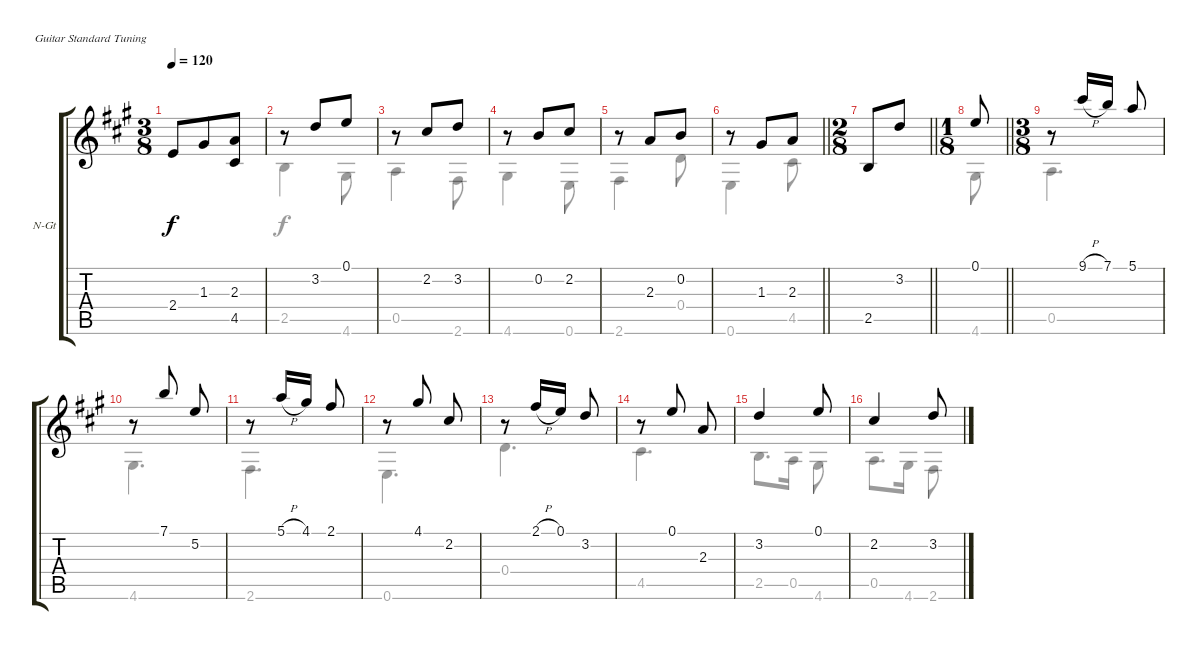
\bracketExtendMode groupsimilarinstruments
\firstSystemTrackNameOrientation horizontal
\otherSystemsTrackNameOrientation horizontal
\track ("Gigue" "N-Gt") {instrument acousticguitarnylon}
\staff {score tabs}
\tuning (E4 B3 G3 D3 A2 E2)
\voice
\ts (3 8)
\tempo 120
\clef g2
\ks a
2.4.8{dy f} 1.3.8 (2.3 4.5).8 |
r.8 3.2.8 0.1.8 |
r.8 2.2.8 3.2.8 |
r.8 0.2.8 2.2.8 |
r.8 2.3.8 0.2.8 |
\barLineRight lightlight
r.8 1.3.8 2.3.8 |
\ts (2 8)
\beaming (8 2 2 2 2)
\barLineRight lightlight
2.5.8 3.2.8 |
\ts (1 8)
\beaming (8 2 2 2 2)
\barLineRight lightlight
0.1.8 |
\ts (3 8)
\beaming (8 2 2 2 2)
r.8 9.1{h}.16 7.1.16 5.1.8 |
r.8 7.1.8 5.2.8 |
r.8 5.1{h}.16 4.1.16 2.1.8 |
r.8 4.1.8 2.2.8 |
r.8 2.1{h}.16 0.1.16 3.2.8 |
r.8 0.1.8 2.3.8 |
3.2.4 0.1.8 |
2.2.4 3.2.8
\voice
\clef g2
\ottava regular
\simile none
\ks a
|
2.5.4 4.6.8 |
0.5.4 2.6.8 |
4.6.4 0.6.8 |
2.6.4 0.4.8 |
\barLineRight lightlight
0.6.4 4.5.8 |
\barLineRight lightlight
|
\barLineRight lightlight
4.6.8 |
0.5.4{d} |
4.6.4{d} |
2.6.4{d} |
0.6.4{d} |
0.4.4{d} |
4.5.4{d} |
2.5.8{d} 0.5.16 4.6.8 |
0.5.8{d} 4.6.16 2.6.8
